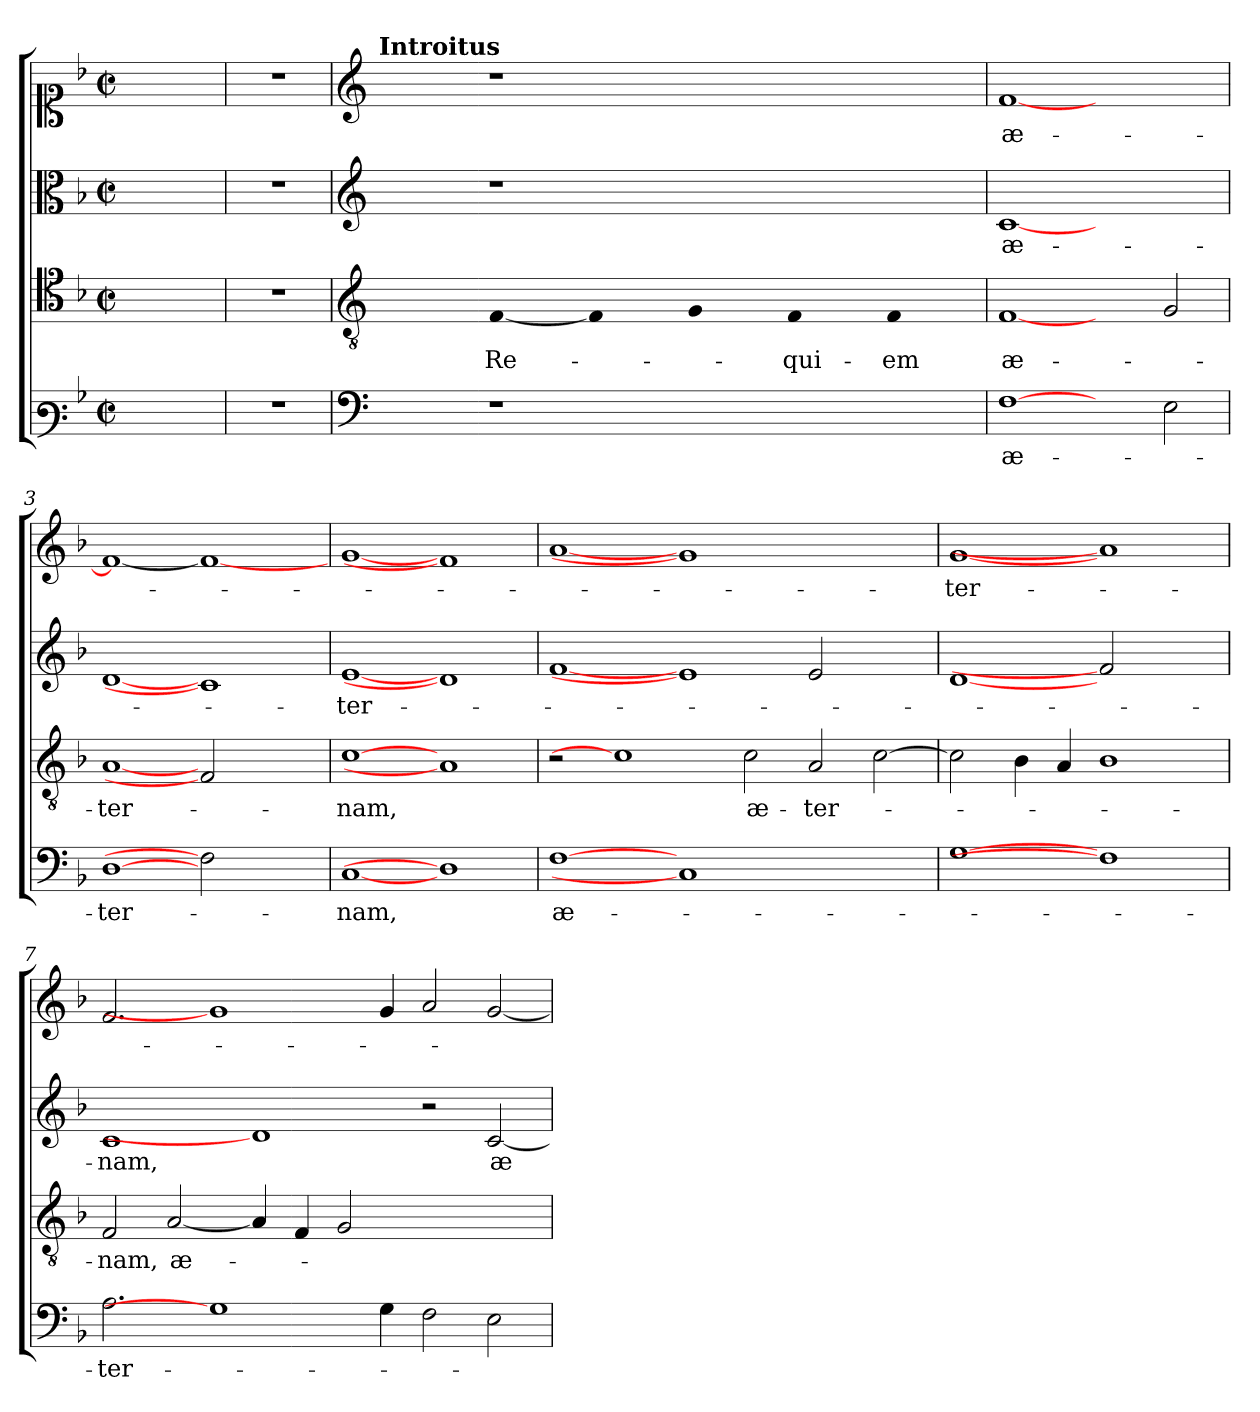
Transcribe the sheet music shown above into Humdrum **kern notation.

**kern	**text	**kern	**text	**kern	**text	**kern	**text
*part4	*part4	*part3	*part3	*part2	*part2	*part1	*part1
*staff4	*staff4	*staff3	*staff3	*staff2	*staff2	*staff1	*staff1
!!LO:PB:g=z
*clefF3	*	*clefC4	*	*clefC3	*	*clefC1	*
*k[b-]	*	*k[b-]	*	*k[b-]	*	*k[b-]	*
*F:	*	*F:	*	*F:	*	*F:	*
*M2/2	*	*M2/2	*	*M2/2	*	*M2/2	*
*met(c|)	*	*met(c|)	*	*met(c|)	*	*met(c|)	*
=	=	=	=	=	=	=	=
1ryy	.	1ryy	.	1ryy	.	1ryy	.
=1X	=1X	=1X	=1X	=1X	=1X	=1X	=1X
1r	.	1r	.	1r	.	1r	.
=2X	=2X	=2X	=2X	=2X	=2X	=2X	=2X
*clefF4	*	*clefGv2	*	*clefG2	*	*clefG2	*
!	!	!	!	!	!	!LO:TX:a:B:t=Introitus	!
1ryy	.	1ryy	.	1ryy	.	1ryy	.
=1-	=1-	=1-	=1-	=1-	=1-	=1-	=1-
!	!	!LO:N:head=solid	!LO:LY:b	!	!	!	!
1r	.	[1F	Re-	1r	.	1r	.
!	!	!LO:N:head=solid	!	!	!	!	!
00ryy	.	1F]	.	00ryy	.	00ryy	.
!	!	!LO:N:head=solid	!	!	!	!	!
.	.	1G	.	.	.	.	.
!	!	!LO:N:head=solid	!LO:LY:b	!	!	!	!
.	.	1F	-qui-	.	.	.	.
!	!	!LO:N:head=solid	!LO:LY:b	!	!	!	!
.	.	1F	-em	.	.	.	.
!!LO:LB:g=z
=2	=2	=2	=2	=2	=2	=2	=2
!	!LO:LY:b	!	!LO:LY:b	!	!LO:LY:b	!	!LO:LY:b
[1F	æ-	[1F	æ-	[1c	æ-	[1f	æ-
2ryy	.	2ryy	.	1ryy	.	1ryy	.
2E\	.	2G/	.	.	.	.	.
=3	=3	=3	=3	=3	=3	=3	=3
!	!LO:LY:b	!	!LO:LY:b	!	!	!	!
[1D	-ter-	[1A	-ter-	[1d	.	1f_	.
2F]	.	2F]	.	1c]	.	1f_	.
2ryy	.	2ryy	.	.	.	.	.
=4	=4	=4	=4	=4	=4	=4	=4
!	!LO:LY:b	!	!LO:LY:b	!	!LO:LY:b	!	!
[1C	-nam,	[1c	-nam,	[1e	-ter-	[1g	.
1D]	.	1A]	.	1d]	.	1f]	.
=5	=5	=5	=5	=5	=5	=5	=5
!	!LO:LY:b	!	!	!	!	!	!
[1F	æ-	2r	.	[1f	.	[1a	.
.	.	1c]	.	.	.	.	.
1C]	.	.	.	1e]	.	1g]	.
!	!	!	!LO:LY:b	!	!	!	!
.	.	2c\	æ-	.	.	.	.
!	!	!	!LO:LY:b	!	!	!	!
1ryy	.	2A/	-ter-	2e/	.	1ryy	.
.	.	[2c\	.	2ryy	.	.	.
=6	=6	=6	=6	=6	=6	=6	=6
!	!	!	!	!	!	!	!LO:LY:b
[1G	.	2c\]	.	[1d	.	[1g	-ter-
.	.	4B-\	.	.	.	.	.
.	.	4A/	.	.	.	.	.
1F]	.	1B-	.	2f]	.	1a]	.
.	.	.	.	2ryy	.	.	.
=7	=7	=7	=7	=7	=7	=7	=7
!	!LO:LY:b	!	!LO:LY:b	!	!LO:LY:b	!	!
2.A\	-ter-	2F/	-nam,	1c	-nam,	2.f/	.
!	!	!	!LO:LY:b	!	!	!	!
.	.	[2A/	æ-	.	.	.	.
1G]	.	.	.	.	.	1g]	.
.	.	4A/]	.	1d]	.	.	.
.	.	4F/	.	.	.	.	.
.	.	2G/	.	.	.	.	.
4G\	.	.	.	.	.	4g/	.
2F\	.	1ryy	.	2r	.	2a/	.
!	!	!	!	!	!LO:LY:b	!	!
2E\	.	.	.	[2c/	æ-	[2g/	.
=	=	=	=	=	=	=	=
*-	*-	*-	*-	*-	*-	*-	*-
